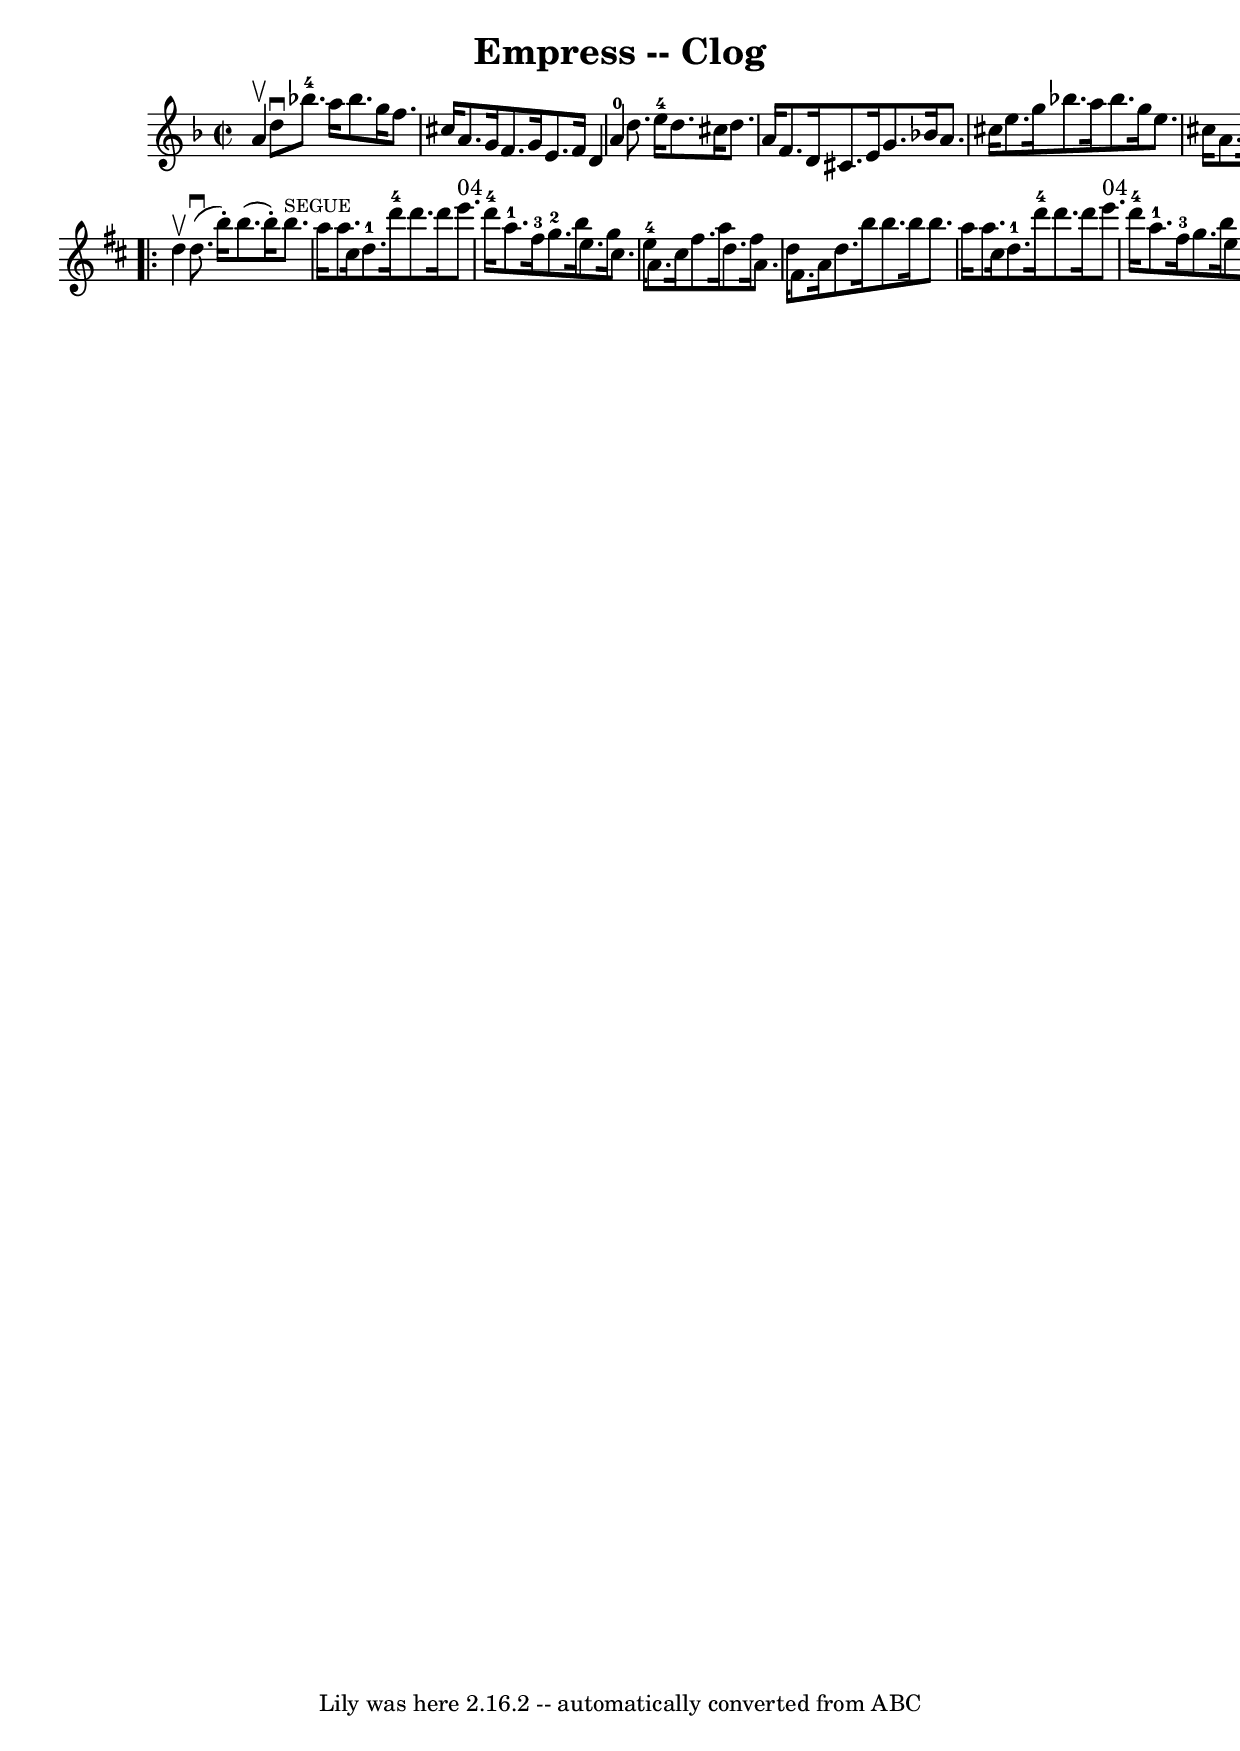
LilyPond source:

\version "2.16.2"
\include "Mammoth.ily"
\header {
  %% book = "Ryan's Mammoth Collection"
  crossRefNumber = "1"
  footnotes = ""
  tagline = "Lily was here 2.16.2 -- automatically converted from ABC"
  title = "Empress -- Clog"

}
voicedefault =  {



  \repeat volta 2 {

    \override Staff.TimeSignature #'style = #'C
    \time 2/2 
    \key d \minor
    a'4^\upbow |
    d''8^\downbow bes''!8.-4 a''16 bes''8. g''16 f''8. cis''16 a'8. g'16  |
    
    f'8. g'16 e'8. f'16 d'4 a'4-0 |
    d''8. e''16-4 d''8. cis''16 d''8. a'16 f'8. d'16  |
    cis'8.    
    e'16 g'8. bes'!16 a'8. cis''16 e''8. g''16  |
    
    bes''!8. a''16 bes''8. g''16 e''8. cis''16 a'8. cis''16  
    |
    d''4 f''4 d''4  
  } 
  \repeat volta 2 {
    
    \key d \major
    d''4^\upbow |
    d''8.^\downbow(b''16-.) b''8. (b''16-.)     
    b''8.^\segue a''16 a''8. cis''16  |
    d''8.-1 d'''16-4 d'''8. d'''16 e'''8.^"04" d'''16-4 a''8.-1 fis''16-3 |
    g''8.-2 b''16 e''8. g''16 cis''8. e''16-4 a'8. cis''16  |
    fis''8. a''16 d''8. fis''16 a'8. 
    d''16 fis'8. a'16  |
    d''8. b''16 b''8. b''16    
    b''8. a''16 a''8. cis''16  |
    d''8.-1 d'''16-4   
    d'''8. d'''16 e'''8.^"04" d'''16-4 a''8.-1 fis''16-3 
    |
    g''8. b''16 e''8. g''16 cis''8. e''16-4 a'8.   
    cis''16  |
    d''4 fis''4 d''4  
  }   

}

\score{
  <<

    \context Staff="default"
    {
      \voicedefault 
      
    }

  >>
  \layout {
    
  }
  \midi {
  }

}
